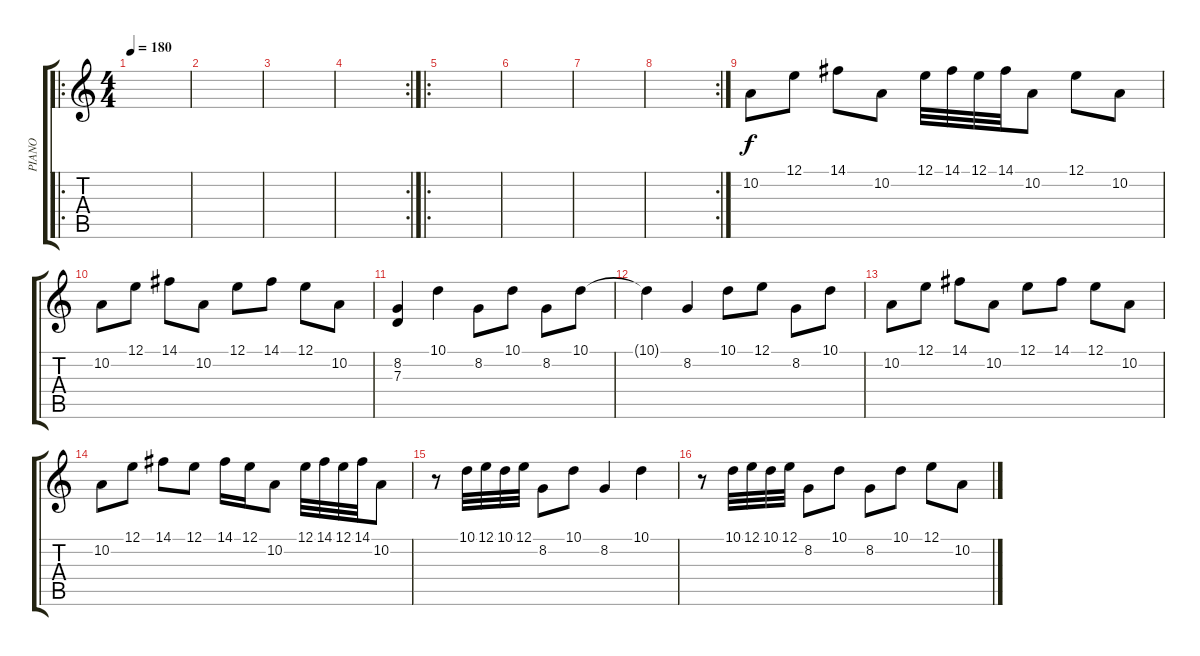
\track ("PIANO" "PIANO") {instrument acousticgrandpiano}
\staff {score tabs}
\tuning (E4 B3 G3 D3 A2 E2) {hide}
\ro
\ts (4 4)
\tempo 180
\clef g2
\ks c
|
|
|
\rc 2
|
\ro
|
|
|
\rc 2
|
10.2.8 12.1.8 14.1.8 10.2.8 12.1.32 14.1.32 12.1.32 14.1.32 10.2.8 12.1.8 10.2.8 |
10.2.8 12.1.8 14.1.8 10.2.8 12.1.8 14.1.8 12.1.8 10.2.8 |
(8.2 7.3).4 10.1.4 8.2.8 10.1.8 8.2.8 10.1.8 |
10.1{t}.4 8.2.4 10.1.8 12.1.8 8.2.8 10.1.8 |
10.2.8 12.1.8 14.1.8 10.2.8 12.1.8 14.1.8 12.1.8 10.2.8 |
10.2.8 12.1.8 14.1.8 12.1.8 14.1.16 12.1.16 10.2.8 12.1.32 14.1.32 12.1.32 14.1.32 10.2.8 |
r.8 10.1.32 12.1.32 10.1.32 12.1.32 8.2.8 10.1.8 8.2.4 10.1.4 |
r.8 10.1.32 12.1.32 10.1.32 12.1.32 8.2.8 10.1.8 8.2.8 10.1.8 12.1.8 10.2.8
